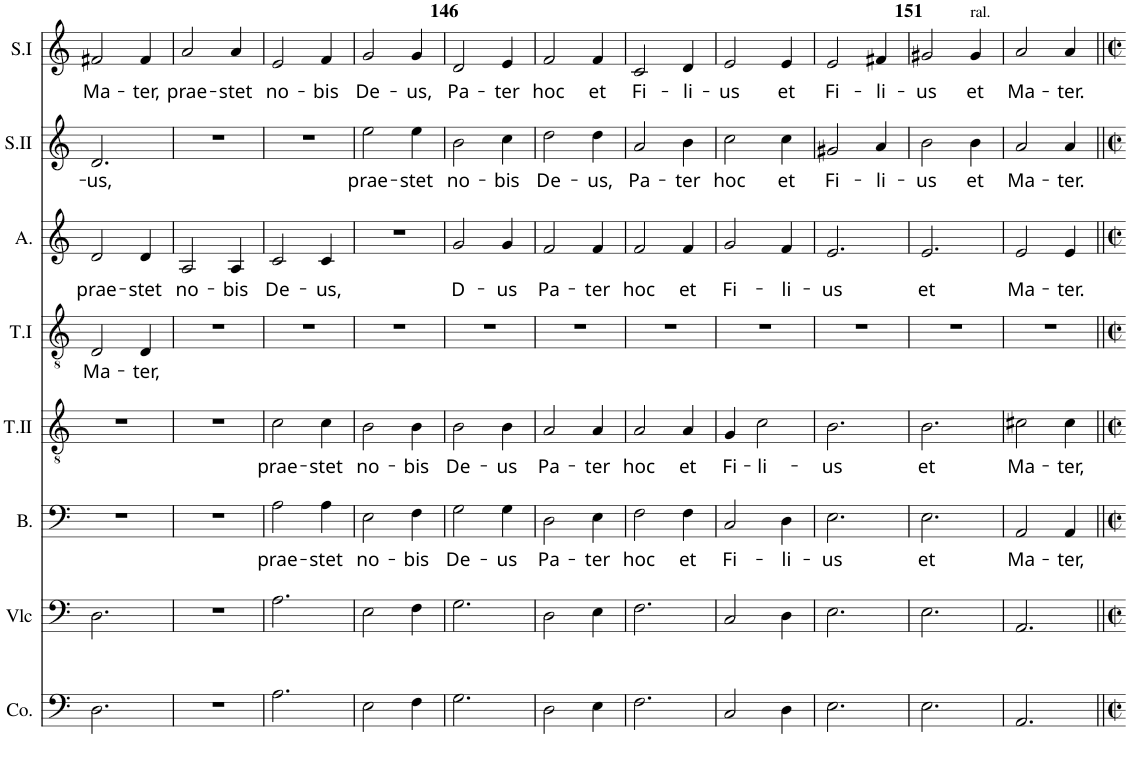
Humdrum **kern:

**kern	**kern	**kern	**text	**kern	**text	**kern	**text	**kern	**text	**kern	**text	**kern	**text
*part8	*part7	*part6	*part6	*part5	*part5	*part4	*part4	*part3	*part3	*part2	*part2	*part1	*part1
*staff8	*staff7	*staff6	*staff6	*staff5	*staff5	*staff4	*staff4	*staff3	*staff3	*staff2	*staff2	*staff1	*staff1
*I"Continuo	*I"Violoncelle	*I"Basse	*	*I"Tenor II	*	*I"Tenor I	*	*I"Alto	*	*I"Soprano II	*	*I"Soprano I	*
*I'Co.	*I'Vlc	*I'B.	*	*I'T.II	*	*I'T.I	*	*I'A.	*	*I'S.II	*	*I'S.I	*
!!LO:PB:g=z
*clefF4	*clefF4	*clefF4	*	*clefGv2	*	*clefGv2	*	*clefG2	*	*clefG2	*	*clefG2	*
*	*	*	*	*Trd7c12	*	*Trd7c12	*	*	*	*	*	*	*
*k[]	*k[]	*k[]	*	*k[]	*	*k[]	*	*k[]	*	*k[]	*	*k[]	*
*M3/4	*M3/4	*M3/4	*	*M3/4	*	*M3/4	*	*M3/4	*	*M3/4	*	*M3/4	*
=142	=142	=142	=142	=142	=142	=142	=142	=142	=142	=142	=142	=142	=142
!	!	!	!	!	!	!	!LO:LY:b	!	!LO:LY:b	!	!LO:LY:b	!	!LO:LY:b
2.D\	2.D\	2.r	.	2.r	.	2D/	Ma-	2d/	prae-	2.d/	-us,	2f#X/	Ma-
!	!	!	!	!	!	!	!LO:LY:b	!	!LO:LY:b	!	!	!	!LO:LY:b
.	.	.	.	.	.	4D/	-ter,	4d/	-stet	.	.	4f#/	-ter,
=143	=143	=143	=143	=143	=143	=143	=143	=143	=143	=143	=143	=143	=143
!	!	!	!	!	!	!	!	!	!LO:LY:b	!	!	!	!LO:LY:b
2.r	2.r	2.r	.	2.r	.	2.r	.	2A/	no-	2.r	.	2a/	prae-
!	!	!	!	!	!	!	!	!	!LO:LY:b	!	!	!	!LO:LY:b
.	.	.	.	.	.	.	.	4A/	-bis	.	.	4a/	-stet
=144	=144	=144	=144	=144	=144	=144	=144	=144	=144	=144	=144	=144	=144
!	!	!	!LO:LY:b	!	!LO:LY:b	!	!	!	!LO:LY:b	!	!	!	!LO:LY:b
2.A\	2.A\	2A\	prae-	2c\	prae-	2.r	.	2c/	De-	2.r	.	2e/	no-
!	!	!	!LO:LY:b	!	!LO:LY:b	!	!	!	!LO:LY:b	!	!	!	!LO:LY:b
.	.	4A\	-stet	4c\	-stet	.	.	4c/	-us,	.	.	4f/	-bis
=145	=145	=145	=145	=145	=145	=145	=145	=145	=145	=145	=145	=145	=145
!	!	!	!LO:LY:b	!	!LO:LY:b	!	!	!	!	!	!LO:LY:b	!	!LO:LY:b
2E\	2E\	2E\	no-	2B\	no-	2.r	.	2.r	.	2ee\	prae-	2g/	De-
!	!	!	!LO:LY:b	!	!LO:LY:b	!	!	!	!	!	!LO:LY:b	!	!LO:LY:b
4F\	4F\	4F\	-bis	4B\	-bis	.	.	.	.	4ee\	-stet	4g/	-us,
=146	=146	=146	=146	=146	=146	=146	=146	=146	=146	=146	=146	=146	=146
!	!	!	!LO:LY:b	!	!LO:LY:b	!	!	!	!LO:LY:b	!	!LO:LY:b	!	!LO:LY:b
2.G\	2.G\	2G\	De-	2B\	De-	2.r	.	2g/	D-	2b\	no-	2d/	Pa-
!	!	!	!LO:LY:b	!	!LO:LY:b	!	!	!	!LO:LY:b	!	!LO:LY:b	!	!LO:LY:b
.	.	4G\	-us	4B\	-us	.	.	4g/	-us	4cc\	-bis	4e/	-ter
=147	=147	=147	=147	=147	=147	=147	=147	=147	=147	=147	=147	=147	=147
!	!	!	!LO:LY:b	!	!LO:LY:b	!	!	!	!LO:LY:b	!	!LO:LY:b	!	!LO:LY:b
2D\	2D\	2D\	Pa-	2A/	Pa-	2.r	.	2f/	Pa-	2dd\	De-	2f/	hoc
!	!	!	!LO:LY:b	!	!LO:LY:b	!	!	!	!LO:LY:b	!	!LO:LY:b	!	!LO:LY:b
4E\	4E\	4E\	-ter	4A/	-ter	.	.	4f/	-ter	4dd\	-us,	4f/	et
=148	=148	=148	=148	=148	=148	=148	=148	=148	=148	=148	=148	=148	=148
!	!	!	!LO:LY:b	!	!LO:LY:b	!	!	!	!LO:LY:b	!	!LO:LY:b	!	!LO:LY:b
2.F\	2.F\	2F\	hoc	2A/	hoc	2.r	.	2f/	hoc	2a/	Pa-	2c/	Fi-
!	!	!	!LO:LY:b	!	!LO:LY:b	!	!	!	!LO:LY:b	!	!LO:LY:b	!	!LO:LY:b
.	.	4F\	et	4A/	et	.	.	4f/	et	4b\	-ter	4d/	-li-
=149	=149	=149	=149	=149	=149	=149	=149	=149	=149	=149	=149	=149	=149
!	!	!	!LO:LY:b	!	!LO:LY:b	!	!	!	!LO:LY:b	!	!LO:LY:b	!	!LO:LY:b
2C/	2C/	2C/	Fi-	4G/	Fi-	2.r	.	2g/	Fi-	2cc\	hoc	2e/	-us
!	!	!	!	!	!LO:LY:b	!	!	!	!	!	!	!	!
.	.	.	.	2c\	-li-	.	.	.	.	.	.	.	.
!	!	!	!LO:LY:b	!	!	!	!	!	!LO:LY:b	!	!LO:LY:b	!	!LO:LY:b
4D\	4D\	4D\	-li-	.	.	.	.	4f/	-li-	4cc\	et	4e/	et
=150	=150	=150	=150	=150	=150	=150	=150	=150	=150	=150	=150	=150	=150
!	!	!	!LO:LY:b	!	!LO:LY:b	!	!	!	!LO:LY:b	!	!LO:LY:b	!	!LO:LY:b
2.E\	2.E\	2.E\	-us	2.B\	-us	2.r	.	2.e/	-us	2g#X/	Fi-	2e/	Fi-
!	!	!	!	!	!	!	!	!	!	!	!LO:LY:b	!	!LO:LY:b
.	.	.	.	.	.	.	.	.	.	4a/	-li-	4f#X/	-li-
=151	=151	=151	=151	=151	=151	=151	=151	=151	=151	=151	=151	=151	=151
!	!	!	!LO:LY:b	!	!LO:LY:b	!	!	!	!LO:LY:b	!	!LO:LY:b	!	!LO:LY:b
2.E\	2.E\	2.E\	et	2.B\	et	2.r	.	2.e/	et	2b\	-us	2g#X/	-us
!	!	!	!	!	!	!	!	!	!	!	!	!LO:TX:a:t=ral.	!
!	!	!	!	!	!	!	!	!	!	!	!LO:LY:b	!	!LO:LY:b
.	.	.	.	.	.	.	.	.	.	4b\	et	4g#/	et
=152	=152	=152	=152	=152	=152	=152	=152	=152	=152	=152	=152	=152	=152
!	!	!	!LO:LY:b	!	!LO:LY:b	!	!	!	!LO:LY:b	!	!LO:LY:b	!	!LO:LY:b
2.AA/	2.AA/	2AA/	Ma-	2c#X\	Ma-	2.r	.	2e/	Ma-	2a/	Ma-	2a/	Ma-
!	!	!	!LO:LY:b	!	!LO:LY:b	!	!	!	!LO:LY:b	!	!LO:LY:b	!	!LO:LY:b
.	.	4AA/	-ter,	4c#\	-ter,	.	.	4e/	-ter.	4a/	-ter.	4a/	-ter.
=||	=||	=||	=||	=||	=||	=||	=||	=||	=||	=||	=||	=||	=||
*-	*-	*-	*-	*-	*-	*-	*-	*-	*-	*-	*-	*-	*-
